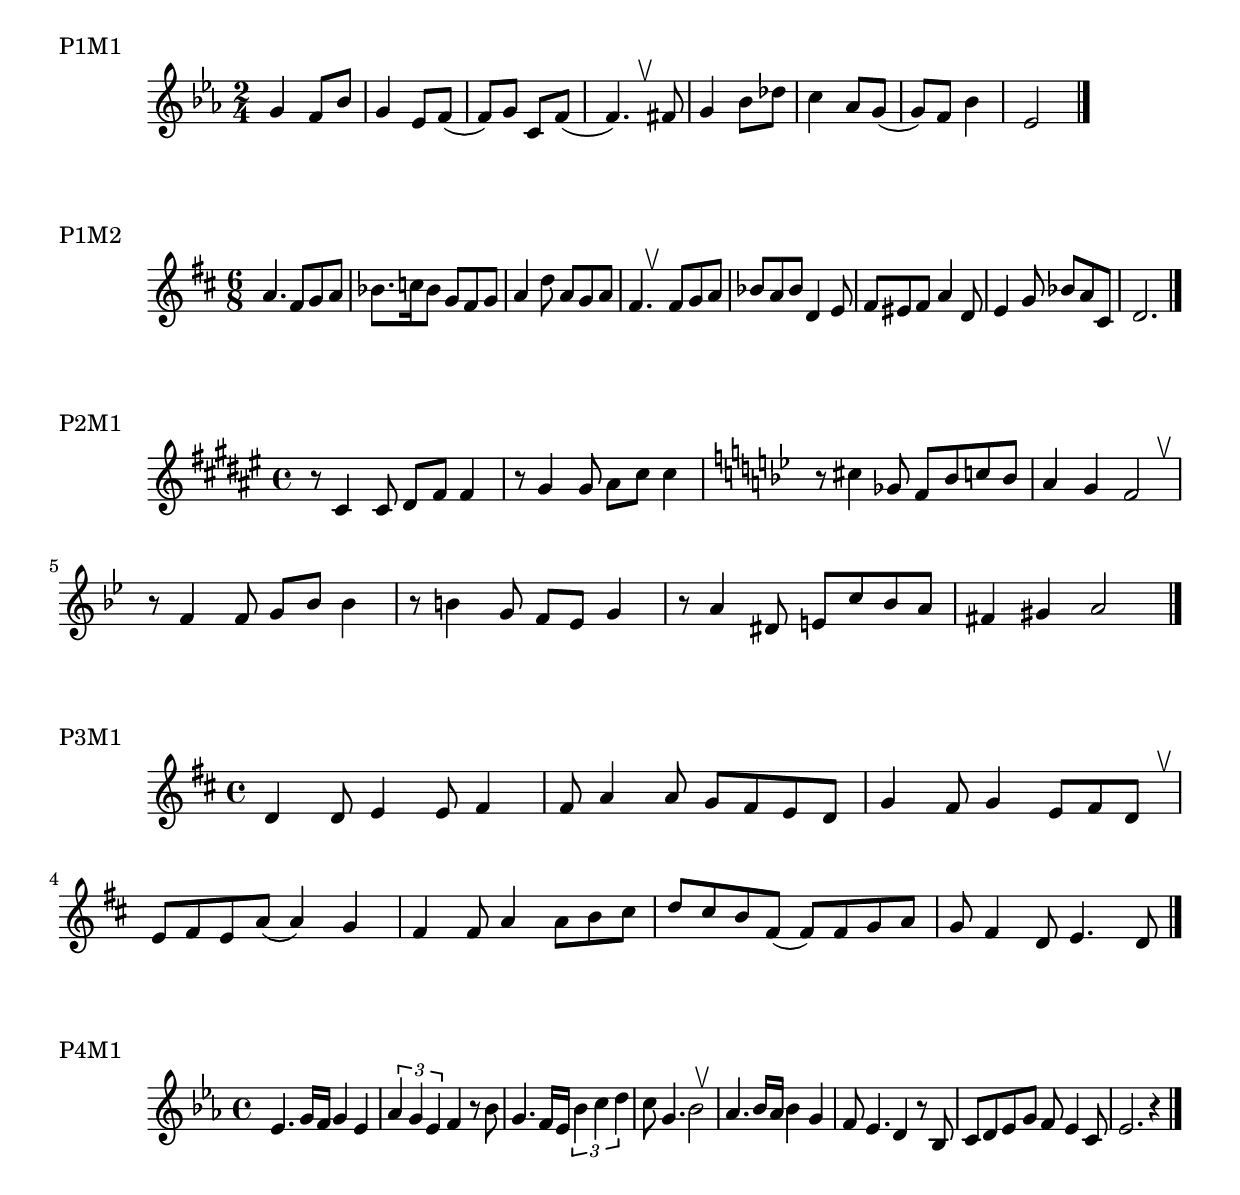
\version "2.23.82"

\include "global.ly"


pImI = \relative c'' {
  \key es \major \time 2/4
  \global
  g4 f8 bes | g4 ees8 f (| f8) g c, f( | f4.) \breathe fis8 |
  g4 bes8 des | c4 aes8 g ( | g) f bes4 | ees,2 \fine 
}

pImII = \relative c'' {
  \global
  \key d \major \time 6/8
  a4. fis8 g a |  bes8. c16 bes8 g fis g  | a4 d8 a g a| fis4. \breathe fis8 g a |
  bes8 a bes  d,4 e8 | fis eis fis a4 d,8 | e4 g8 bes a cis, | d2. \fine
}

\include "global.ly"


pIImI = \relative c' {
  \key fis \major \time 4/4
  \global
  r8 cis4 cis8 dis fis fis 4 | r8 gis4 gis8 ais cis cis4 | \key bes \major r8 cis4 ges8 f bes c bes | a4 g f2 \breathe |  \break
  r8 f4 f8 g bes bes4 | r8 b4 g8 f ees g4 | r8 a4  dis,8 e c' bes a | fis4 gis4 a2 \fine 
}

\include "global.ly"


pIIImI = \relative c' {
  \key d \major \time 4/4
  \global
  d4 d8 e4 e8 fis4  | fis8 a4 a8 g fis e d | g4 fis8 g4 e8 fis d \breathe |
  e8 fis e a( a4) g | fis fis8 a 4 a8 b cis | d cis b fis( fis) fis g a | g fis4 d8 e4. d8| \fine
}

\include "global.ly"


pIVmI = \relative c' {
  \key ees \major \time 4/4
  \global
  ees4. g16 f g4 ees | \tuplet 3/2 { aes4 g ees} f r8 bes | g4. f16 ees \tuplet 3/2 { bes'4 c d } | c8 g4. bes2 \breathe |
  aes4. bes16 aes bes4 g | f8 ees4. d4 r8 bes |  c d ees g f ees4 c8 | ees2. r4  \fine
}

pIVmII = \relative c' {
  \key f \major \time 3/4
  \global
  c4 f2( | f8) g ees d ees4 | f bes2( | bes8) c aes g aes4 \breathe |
  bes4. ges8 bes des | \tuplet 4/3 { c4 bes aes ges} | f4. aes8 g bes | a bes c2 \fine
}

pIVmIII = \relative c'' {
  \key c \major \time 6/8
  \global
  g8. a16 g8 c4 g8 | bes a g( g4.) | r8 a bes a4 f8 | \tuplet 2/3 {c8 g'( } g4.)  \breathe |
  r8 a8 a a ees f | g fis g c4 g8 | f des ees f g aes | \tuplet 2/3 {g4 c,(} c4.) \fine
}

pIVmIV = \relative c' {
  \key f \major \time 6/8
  \global
  \partial 8 f8 | d8. cis16 d8 f g f | aes g aes f4 f8 | bes8 f g aes8. bes16 aes8 | g4 aes8 g4 g8 \breathe |
  c8. d16 c8 b g a | bes c bes a f g |  aes8. bes16 aes8 g ees c | f4.( f4) \fine
}


\score{
  \header {
    piece = "P1M1"
  }
  \pImI
}

\score{
  \header {
    piece = "P1M2"
  }
  \pImII
}

\score{
  \header {
    piece = "P2M1"
  }
  \pIImI
}

\score{
  \header {
    piece = "P3M1"
  }
  \pIIImI
}

\score{
  \header {
    piece = "P4M1"
  }
  \pIVmI
}
